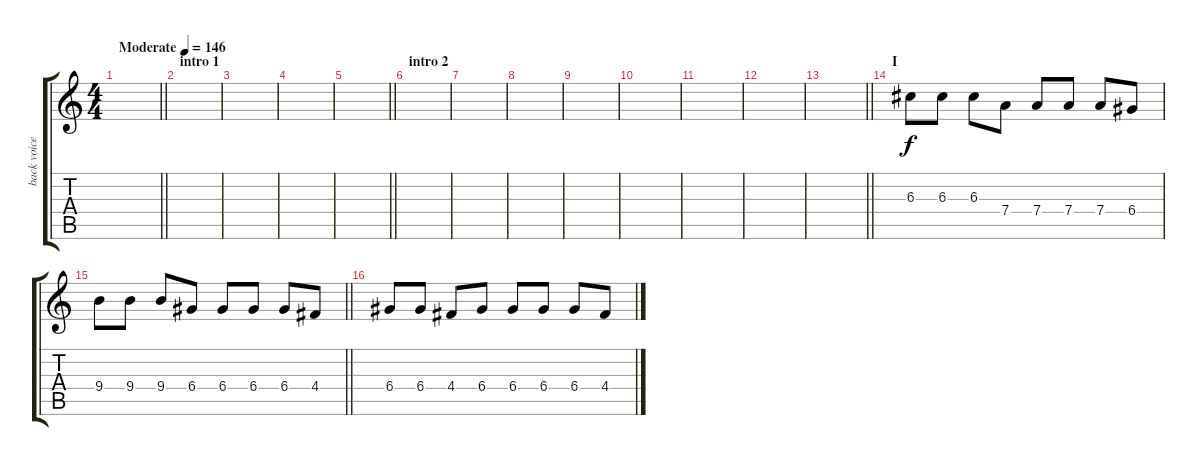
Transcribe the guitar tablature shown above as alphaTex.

\track ("back voice" "back voice") {instrument electricguitarjazz}
\staff {score tabs}
\tuning (E4 B3 G3 D3 A2 E2) {hide}
\ts (4 4)
\tempo (146 "Moderate")
\clef g2
\barLineRight lightlight
\ks c
|
\section ("" "intro 1")
|
|
|
\barLineRight lightlight
|
\section ("" "intro 2")
|
|
|
|
|
|
|
\barLineRight lightlight
|
\section ("" "I ")
6.3.8 6.3.8 6.3.8 7.4.8 7.4.8 7.4.8 7.4.8 6.4.8 |
\barLineRight lightlight
9.4.8 9.4.8 9.4.8 6.4.8 6.4.8 6.4.8 6.4.8 4.4.8 |
6.4.8 6.4.8 4.4.8 6.4.8 6.4.8 6.4.8 6.4.8 4.4.8
